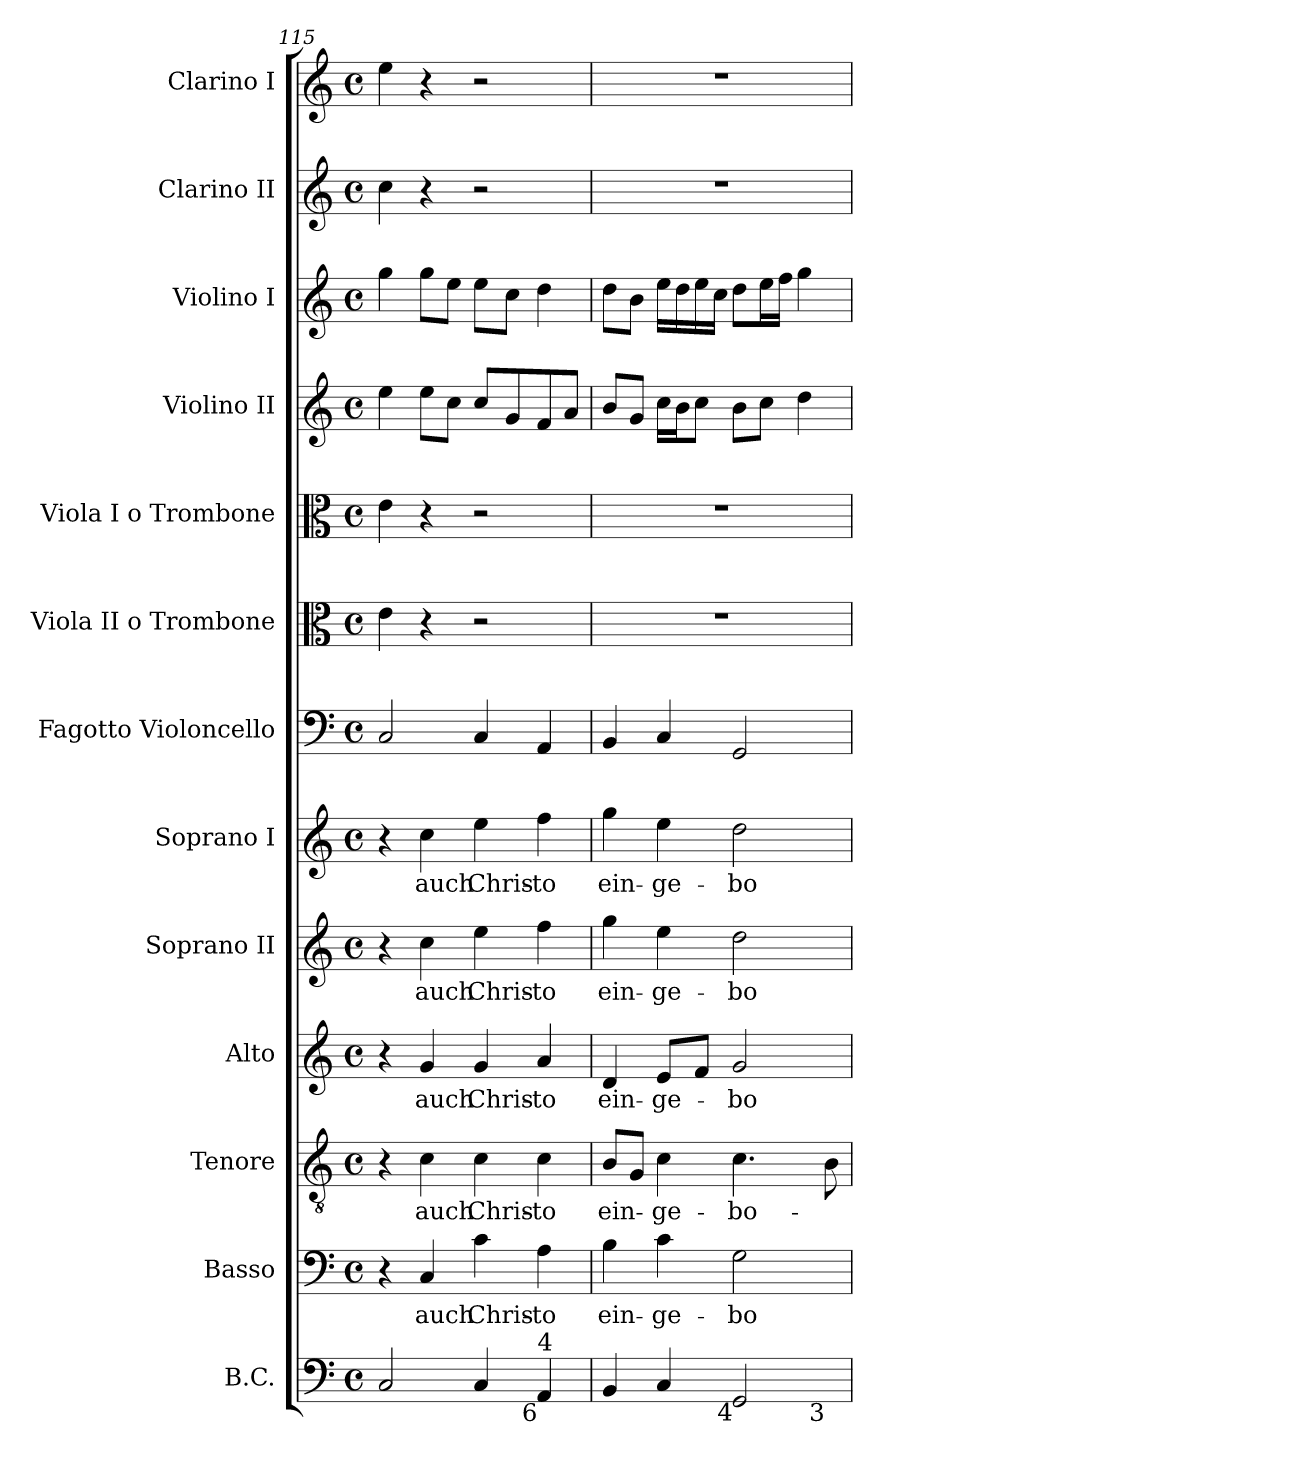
**kern	**kern	**text	**kern	**text	**kern	**text	**kern	**text	**kern	**text	**kern	**kern	**kern	**kern	**kern	**kern	**kern
*part13	*part12	*part12	*part11	*part11	*part10	*part10	*part9	*part9	*part8	*part8	*part7	*part6	*part5	*part4	*part3	*part2	*part1
*staff13	*staff12	*staff12	*staff11	*staff11	*staff10	*staff10	*staff9	*staff9	*staff8	*staff8	*staff7	*staff6	*staff5	*staff4	*staff3	*staff2	*staff1
*I"B.C.	*I"Basso	*	*I"Tenore	*	*I"Alto	*	*I"Soprano II	*	*I"Soprano I	*	*I"Fagotto Violoncello	*I"Viola II o Trombone	*I"Viola I o Trombone	*I"Violino II	*I"Violino I	*I"Clarino II	*I"Clarino I
*	*I'B.	*	*I'T.	*	*	*	*I'S.	*	*I'S.	*	*I'Fg.	*I'Vla.	*I'Vla.	*I'Vln. II	*I'Vln. I	*	*
*clefF4	*clefF4	*	*clefGv2	*	*clefG2	*	*clefG2	*	*clefG2	*	*clefF4	*clefC3	*clefC3	*clefG2	*clefG2	*clefG2	*clefG2
*	*	*	*ITrd7c12	*	*	*	*	*	*	*	*	*	*	*	*	*	*
*k[]	*k[]	*	*k[]	*	*k[]	*	*k[]	*	*k[]	*	*k[]	*k[]	*k[]	*k[]	*k[]	*k[]	*k[]
*C:	*C:	*	*C:	*	*C:	*	*C:	*	*C:	*	*C:	*C:	*C:	*C:	*C:	*C:	*C:
*M4/4	*M4/4	*	*M4/4	*	*M4/4	*	*M4/4	*	*M4/4	*	*M4/4	*M4/4	*M4/4	*M4/4	*M4/4	*M4/4	*M4/4
*met(c)	*met(c)	*	*met(c)	*	*met(c)	*	*met(c)	*	*met(c)	*	*met(c)	*met(c)	*met(c)	*met(c)	*met(c)	*met(c)	*met(c)
=115	=115	=115	=115	=115	=115	=115	=115	=115	=115	=115	=115	=115	=115	=115	=115	=115	=115
2Ci/	4r	.	4r	.	4r	.	4r	.	4r	.	2Ci/	4ei\	4ei\	4eei\	4ggi\	4cci\	4eei\
!	!	!LO:LY:b:color=#000000	!	!	!	!	!	!	!	!	!	!	!	!	!	!	!
!	!	!	!	!LO:LY:b:color=#000000	!	!	!	!	!	!	!	!	!	!	!	!	!
!	!	!	!	!	!	!LO:LY:b:color=#000000	!	!	!	!	!	!	!	!	!	!	!
!	!	!	!	!	!	!	!	!LO:LY:b:color=#000000	!	!	!	!	!	!	!	!	!
!	!	!	!	!	!	!	!	!	!	!LO:LY:b:color=#000000	!	!	!	!	!	!	!
.	4Ci/	auch	4Ci\	auch	4gi/	auch	4cci\	auch	4cci\	auch	.	4r	4r	8eei\L	8ggi\L	4r	4r
.	.	.	.	.	.	.	.	.	.	.	.	.	.	8cci\J	8eei\J	.	.
!	!	!LO:LY:b:color=#000000	!	!	!	!	!	!	!	!	!	!	!	!	!	!	!
!	!	!	!	!LO:LY:b:color=#000000	!	!	!	!	!	!	!	!	!	!	!	!	!
!	!	!	!	!	!	!LO:LY:b:color=#000000	!	!	!	!	!	!	!	!	!	!	!
!	!	!	!	!	!	!	!	!LO:LY:b:color=#000000	!	!	!	!	!	!	!	!	!
!	!	!	!	!	!	!	!	!	!	!LO:LY:b:color=#000000	!	!	!	!	!	!	!
4Ci/	4ci\	Chris-	4Ci\	Chris-	4gi/	Chris-	4eei\	Chris-	4eei\	Chris-	4Ci/	2r	2r	8cci/L	8eei\L	2r	2r
.	.	.	.	.	.	.	.	.	.	.	.	.	.	8gi/	8cci\J	.	.
!	!	!LO:LY:b:color=#000000	!	!	!	!	!	!	!	!	!	!	!	!	!	!	!
!	!	!	!	!LO:LY:b:color=#000000	!	!	!	!	!	!	!	!	!	!	!	!	!
!	!	!	!	!	!	!LO:LY:b:color=#000000	!	!	!	!	!	!	!	!	!	!	!
!	!	!	!	!	!	!	!	!LO:LY:b:color=#000000	!	!	!	!	!	!	!	!	!
!LO:TX:b:rj:t=6	!	!	!	!	!	!	!	!	!	!	!	!	!	!	!	!	!
!LO:TX:t=4	!	!	!	!	!	!	!	!	!	!	!	!	!	!	!	!	!
!	!	!	!	!	!	!	!	!	!	!LO:LY:b:color=#000000	!	!	!	!	!	!	!
4AAi/	4Ai\	-to	4Ci\	-to	4ai/	-to	4ffi\	-to	4ffi\	-to	4AAi/	.	.	8fi/	4ddi\	.	.
.	.	.	.	.	.	.	.	.	.	.	.	.	.	8ai/J	.	.	.
=116	=116	=116	=116	=116	=116	=116	=116	=116	=116	=116	=116	=116	=116	=116	=116	=116	=116
!	!	!LO:LY:b:color=#000000	!	!	!	!	!	!	!	!	!	!	!	!	!	!	!
!	!	!	!	!LO:LY:b:color=#000000	!	!	!	!	!	!	!	!	!	!	!	!	!
!	!	!	!	!	!	!LO:LY:b:color=#000000	!	!	!	!	!	!	!	!	!	!	!
!	!	!	!	!	!	!	!	!LO:LY:b:color=#000000	!	!	!	!	!	!	!	!	!
!LO:TX:b:rj:t=6	!	!	!	!	!	!	!	!	!	!	!	!	!	!	!	!	!
!	!	!	!	!	!	!	!	!	!	!LO:LY:b:color=#000000	!	!	!	!	!	!	!
*^	*	*	*	*	*	*	*	*	*	*	*	*	*	*	*	*	*
4BBi/	2..ryy	4Bi\	ein-	8BBi/L	ein-	4di/	ein-	4ggi\	ein-	4ggi\	ein-	4BBi/	1r	1r	8bi/L	8ddi\L	1r	1r
.	.	.	.	8GGi/J	.	.	.	.	.	.	.	.	.	.	8gi/J	8bi\J	.	.
!	!	!	!LO:LY:b:color=#000000	!	!	!	!	!	!	!	!	!	!	!	!	!	!	!
!	!	!	!	!	!LO:LY:b:color=#000000	!	!	!	!	!	!	!	!	!	!	!	!	!
!	!	!	!	!	!	!	!LO:LY:b:color=#000000	!	!	!	!	!	!	!	!	!	!	!
!	!	!	!	!	!	!	!	!	!LO:LY:b:color=#000000	!	!	!	!	!	!	!	!	!
!	!	!	!	!	!	!	!	!	!	!	!LO:LY:b:color=#000000	!	!	!	!	!	!	!
4Ci/	.	4ci\	-ge-	4Ci\	-ge-	8ei/L	-ge-	4eei\	-ge-	4eei\	-ge-	4Ci/	.	.	16cci\LL	16eei\LL	.	.
.	.	.	.	.	.	.	.	.	.	.	.	.	.	.	16bi\J	16ddi\	.	.
.	.	.	.	.	.	8fi/J	.	.	.	.	.	.	.	.	8cci\J	16eei\	.	.
.	.	.	.	.	.	.	.	.	.	.	.	.	.	.	.	16cci\JJ	.	.
!	!	!	!LO:LY:b:color=#000000	!	!	!	!	!	!	!	!	!	!	!	!	!	!	!
!	!	!	!	!	!LO:LY:b:color=#000000	!	!	!	!	!	!	!	!	!	!	!	!	!
!	!	!	!	!	!	!	!LO:LY:b:color=#000000	!	!	!	!	!	!	!	!	!	!	!
!	!	!	!	!	!	!	!	!	!LO:LY:b:color=#000000	!	!	!	!	!	!	!	!	!
!LO:TX:b:rj:t=4	!	!	!	!	!	!	!	!	!	!	!	!	!	!	!	!	!	!
!	!	!	!	!	!	!	!	!	!	!	!LO:LY:b:color=#000000	!	!	!	!	!	!	!
2GGi/	.	2Gi\	-bo-	4.Ci\	-bo-	2gi/	-bo-	2ddi\	-bo-	2ddi\	-bo-	2GGi/	.	.	8bi\L	8ddi\L	.	.
.	.	.	.	.	.	.	.	.	.	.	.	.	.	.	8cci\J	16eei\L	.	.
.	.	.	.	.	.	.	.	.	.	.	.	.	.	.	.	16ffi\JJ	.	.
.	.	.	.	.	.	.	.	.	.	.	.	.	.	.	4ddi\	4ggi\	.	.
!	!LO:TX:b:rj:t=3	!	!	!	!	!	!	!	!	!	!	!	!	!	!	!	!	!
.	8ryy	.	.	8BBi\	.	.	.	.	.	.	.	.	.	.	.	.	.	.
*v	*v	*	*	*	*	*	*	*	*	*	*	*	*	*	*	*	*	*
=	=	=	=	=	=	=	=	=	=	=	=	=	=	=	=	=	=
*-	*-	*-	*-	*-	*-	*-	*-	*-	*-	*-	*-	*-	*-	*-	*-	*-	*-
